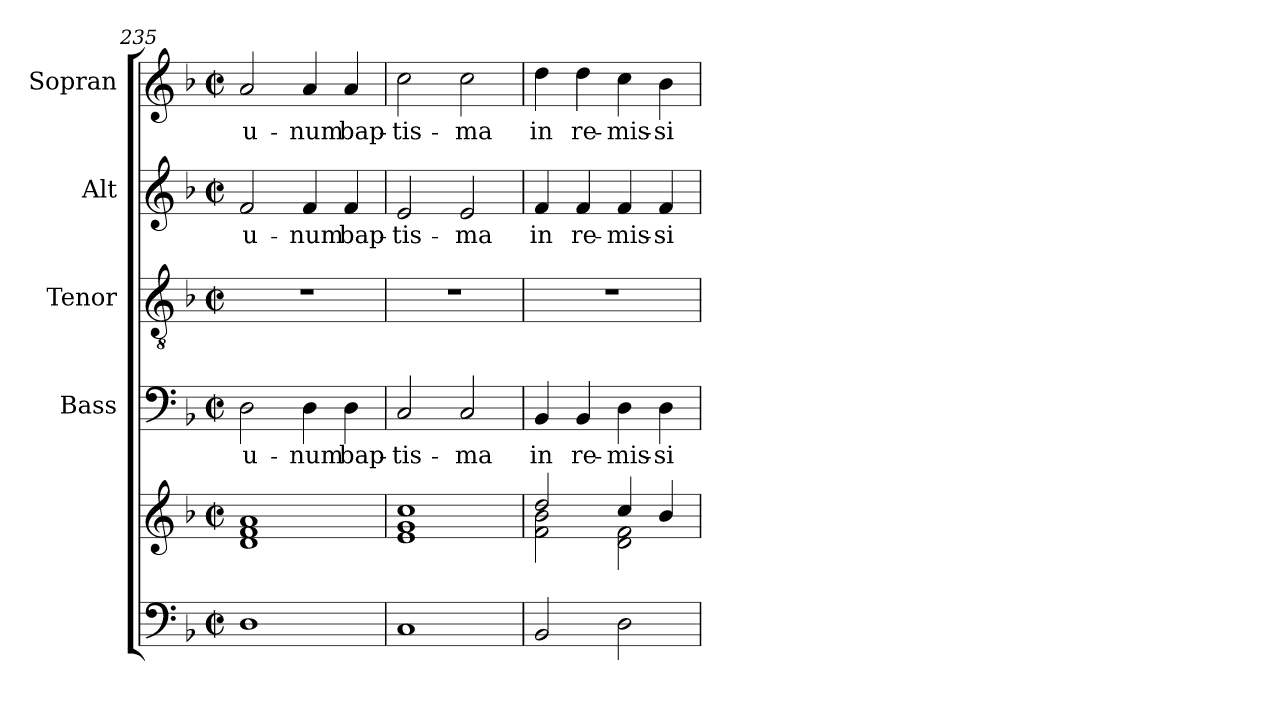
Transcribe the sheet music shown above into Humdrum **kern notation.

**kern	**kern	**kern	**text	**kern	**kern	**text	**kern	**text
*part5	*part5	*part4	*part4	*part3	*part2	*part2	*part1	*part1
*staff6	*staff5	*staff4	*staff4	*staff3	*staff2	*staff2	*staff1	*staff1
*	*	*I"Bass	*	*I"Tenor	*I"Alt	*	*I"Sopran	*
*	*	*I'B.	*	*I'T.	*I'A.	*	*I'S.	*
*clefF4	*clefG2	*clefF4	*	*clefGv2	*clefG2	*	*clefG2	*
*k[b-]	*k[b-]	*k[b-]	*	*k[b-]	*k[b-]	*	*k[b-]	*
*F:	*F:	*F:	*	*F:	*F:	*	*F:	*
*M2/2	*M2/2	*M2/2	*	*M2/2	*M2/2	*	*M2/2	*
*met(c|)	*met(c|)	*met(c|)	*	*met(c|)	*met(c|)	*	*met(c|)	*
=235	=235	=235	=235	=235	=235	=235	=235	=235
!	!	!	!LO:LY:b	!	!	!LO:LY:b	!	!LO:LY:b
1D	1d 1f 1a	2D\	u-	1r	2f/	u-	2a/	u-
!	!	!	!LO:LY:b	!	!	!LO:LY:b	!	!LO:LY:b
.	.	4D\	-num	.	4f/	-num	4a/	-num
!	!	!	!LO:LY:b	!	!	!LO:LY:b	!	!LO:LY:b
.	.	4D\	bap-	.	4f/	bap-	4a/	bap-
=236	=236	=236	=236	=236	=236	=236	=236	=236
!	!	!	!LO:LY:b	!	!	!LO:LY:b	!	!LO:LY:b
1C	1e 1g 1cc	2C/	-tis-	1r	2e/	-tis-	2cc\	-tis-
!	!	!	!LO:LY:b	!	!	!LO:LY:b	!	!LO:LY:b
.	.	2C/	-ma	.	2e/	-ma	2cc\	-ma
=237	=237	=237	=237	=237	=237	=237	=237	=237
*	*^	*	*	*	*	*	*	*
!	!	!	!	!LO:LY:b	!	!	!LO:LY:b	!	!LO:LY:b
2BB-/	2dd/	2f\ 2b-\	4BB-/	in	1r	4f/	in	4dd\	in
!	!	!	!	!LO:LY:b	!	!	!LO:LY:b	!	!LO:LY:b
.	.	.	4BB-/	re-	.	4f/	re-	4dd\	re-
!	!	!	!	!LO:LY:b	!	!	!LO:LY:b	!	!LO:LY:b
2D\	4cc/	2d\ 2f\	4D\	-mis-	.	4f/	-mis-	4cc\	-mis-
!	!	!	!	!LO:LY:b	!	!	!LO:LY:b	!	!LO:LY:b
.	4b-/	.	4D\	-si-	.	4f/	-si-	4b-\	-si-
*	*v	*v	*	*	*	*	*	*	*
=	=	=	=	=	=	=	=	=
*-	*-	*-	*-	*-	*-	*-	*-	*-
